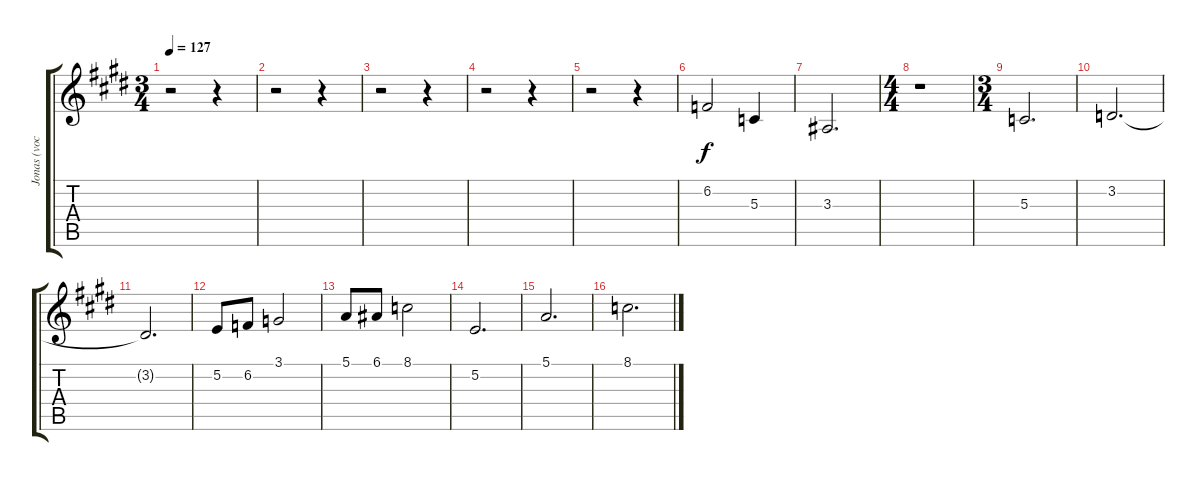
\track ("Jonas (vocals)" "Jonas (voc") {instrument pad4choir}
\staff {score tabs}
\tuning (E4 B3 G3 D3 A2 E2) {hide}
\ts (3 4)
\tempo 127
\clef g2
\ks e
r.2{dy f} r.4 |
r.2 r.4 |
r.2 r.4 |
r.2 r.4 |
r.2 r.4 |
6.2.2 5.3.4 |
3.3.2{d} |
\ts (4 4)
r.1 |
\ts (3 4)
5.3.2{d} |
3.2.2{d} |
3.2{t}.2{d} |
5.2.8 6.2.8 3.1.2 |
5.1.8 6.1.8 8.1.2 |
5.2.2{d} |
5.1.2{d} |
8.1.2{d}
